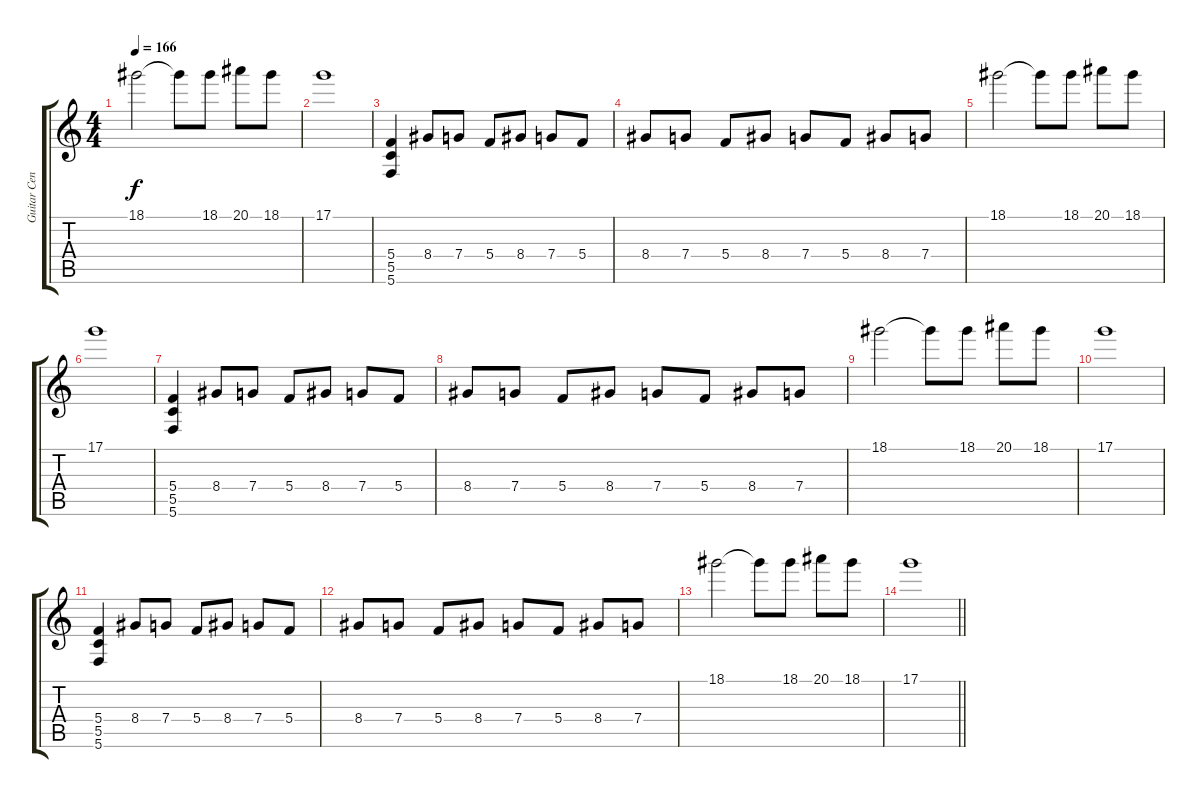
\track ("Guitar Centre" "Guitar Cen") {instrument distortionguitar}
\staff {score tabs}
\tuning (D4 A3 F3 C3 G2 C2) {hide}
\ts (4 4)
\tempo 166
\clef g2
\ks c
18.1.2{dy f} 18.1{t}.8 18.1.8 20.1.8 18.1.8 |
17.1.1 |
(5.4 5.5 5.6).4 8.4.8 7.4.8 5.4.8 8.4.8 7.4.8 5.4.8 |
8.4.8 7.4.8 5.4.8 8.4.8 7.4.8 5.4.8 8.4.8 7.4.8 |
18.1.2 18.1{t}.8 18.1.8 20.1.8 18.1.8 |
17.1.1 |
(5.4 5.5 5.6).4 8.4.8 7.4.8 5.4.8 8.4.8 7.4.8 5.4.8 |
8.4.8 7.4.8 5.4.8 8.4.8 7.4.8 5.4.8 8.4.8 7.4.8 |
18.1.2 18.1{t}.8 18.1.8 20.1.8 18.1.8 |
17.1.1 |
(5.4 5.5 5.6).4 8.4.8 7.4.8 5.4.8 8.4.8 7.4.8 5.4.8 |
8.4.8 7.4.8 5.4.8 8.4.8 7.4.8 5.4.8 8.4.8 7.4.8 |
18.1.2 18.1{t}.8 18.1.8 20.1.8 18.1.8 |
\barLineRight lightlight
17.1.1
